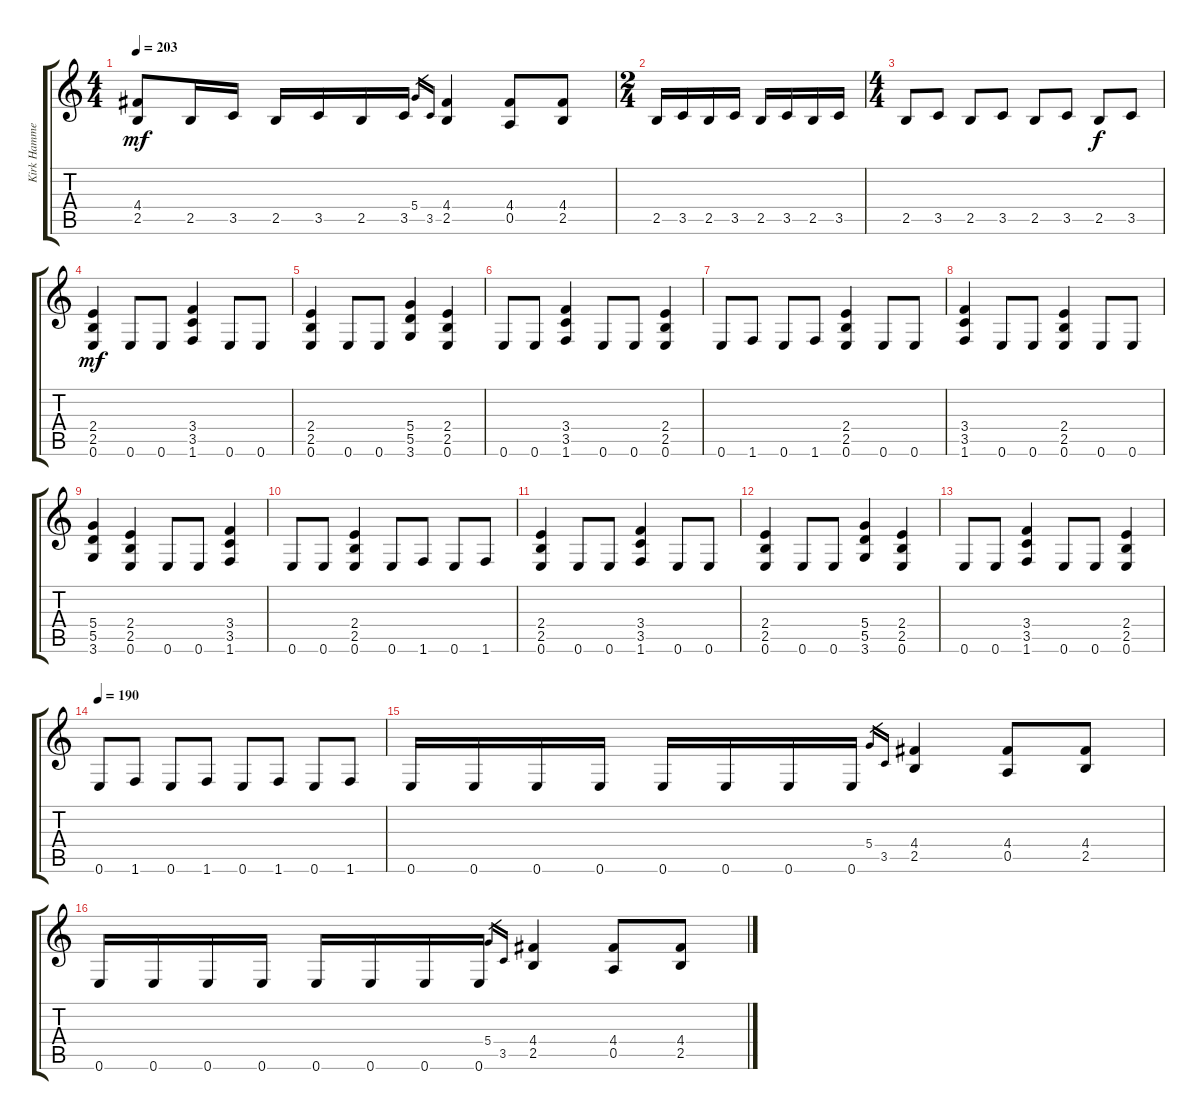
\track ("Kirk Hammet" "Kirk Hamme") {instrument distortionguitar}
\staff {score tabs}
\tuning (E4 B3 G3 D3 A2 E2) {hide}
\ts (4 4)
\tempo 203
\clef g2
\ks c
(4.4 2.5).8{dy mf} 2.5.16 3.5.16 2.5.16 3.5.16 2.5.16 3.5.16 5.4.16{gr} 3.5.16{gr} (4.4 2.5).4 (4.4 0.5).8 (4.4 2.5).8 |
\ts (2 4)
2.5.16 3.5.16 2.5.16 3.5.16 2.5.16 3.5.16 2.5.16 3.5.16 |
\ts (4 4)
2.5.8 3.5.8 2.5.8 3.5.8 2.5.8 3.5.8 2.5.8{dy f} 3.5.8 |
(2.4 2.5 0.6).4{dy mf} 0.6.8 0.6.8 (3.4 3.5 1.6).4 0.6.8 0.6.8 |
(2.4 2.5 0.6).4 0.6.8 0.6.8 (5.4 5.5 3.6).4 (2.4 2.5 0.6).4 |
0.6.8 0.6.8 (3.4 3.5 1.6).4 0.6.8 0.6.8 (2.4 2.5 0.6).4 |
0.6.8 1.6.8 0.6.8 1.6.8 (2.4 2.5 0.6).4 0.6.8 0.6.8 |
(3.4 3.5 1.6).4 0.6.8 0.6.8 (2.4 2.5 0.6).4 0.6.8 0.6.8 |
(5.4 5.5 3.6).4 (2.4 2.5 0.6).4 0.6.8 0.6.8 (3.4 3.5 1.6).4 |
0.6.8 0.6.8 (2.4 2.5 0.6).4 0.6.8 1.6.8 0.6.8 1.6.8 |
(2.4 2.5 0.6).4 0.6.8 0.6.8 (3.4 3.5 1.6).4 0.6.8 0.6.8 |
(2.4 2.5 0.6).4 0.6.8 0.6.8 (5.4 5.5 3.6).4 (2.4 2.5 0.6).4 |
0.6.8 0.6.8 (3.4 3.5 1.6).4 0.6.8 0.6.8 (2.4 2.5 0.6).4 |
\tempo 190
0.6.8 1.6.8 0.6.8 1.6.8 0.6.8 1.6.8 0.6.8 1.6.8 |
0.6.16 0.6.16 0.6.16 0.6.16 0.6.16 0.6.16 0.6.16 0.6.16 5.4.16{gr} 3.5.16{gr} (4.4 2.5).4 (4.4 0.5).8 (4.4 2.5).8 |
0.6.16 0.6.16 0.6.16 0.6.16 0.6.16 0.6.16 0.6.16 0.6.16 5.4.16{gr} 3.5.16{gr} (4.4 2.5).4 (4.4 0.5).8 (4.4 2.5).8
